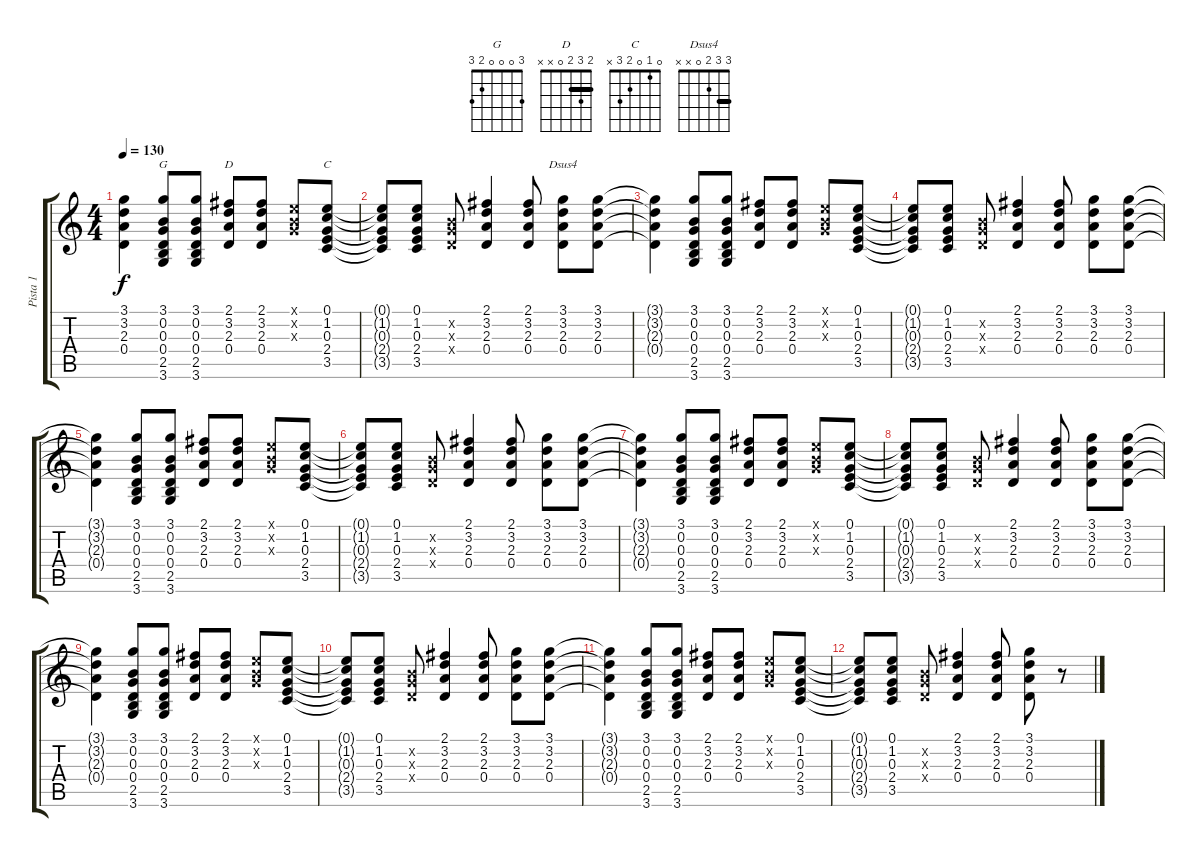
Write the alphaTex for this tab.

\track ("Pista 1" "Pista 1") {instrument electricguitarclean}
\staff {score tabs}
\tuning (E4 B3 G3 D3 A2 E2) {hide}
\chord ("G" 3 0 0 0 2 3)
\chord ("D" 2 3 2 0 x x) {barre 2}
\chord ("C" 0 1 0 2 3 x)
\chord ("Dsus4" 3 3 2 0 x x) {barre 3}
\ts (4 4)
\tempo 130
\clef g2
\ks c
(3.1{t} 3.2{t} 2.3{t} 0.4{t}).4{dy f} (3.1 0.2 0.3 0.4 2.5 3.6).8{ch "G"} (3.1 0.2 0.3 0.4 2.5 3.6).8 (2.1 3.2 2.3 0.4).8{ch "D"} (2.1 3.2 2.3 0.4).8 (0.1{x} 0.2{x} 0.3{x}).8 (0.1 1.2 0.3 2.4 3.5).8{ch "C"} |
(0.1{t} 1.2{t} 0.3{t} 2.4{t} 3.5{t}).8 (0.1 1.2 0.3 2.4 3.5).8 (0.2{x} 0.3{x} 0.4{x}).8 (2.1 3.2 2.3 0.4).4 (2.1 3.2 2.3 0.4).8 (3.1 3.2 2.3 0.4).8{ch "Dsus4"} (3.1 3.2 2.3 0.4).8 |
(3.1{t} 3.2{t} 2.3{t} 0.4{t}).4 (3.1 0.2 0.3 0.4 2.5 3.6).8 (3.1 0.2 0.3 0.4 2.5 3.6).8 (2.1 3.2 2.3 0.4).8 (2.1 3.2 2.3 0.4).8 (0.1{x} 0.2{x} 0.3{x}).8 (0.1 1.2 0.3 2.4 3.5).8 |
(0.1{t} 1.2{t} 0.3{t} 2.4{t} 3.5{t}).8 (0.1 1.2 0.3 2.4 3.5).8 (0.2{x} 0.3{x} 0.4{x}).8 (2.1 3.2 2.3 0.4).4 (2.1 3.2 2.3 0.4).8 (3.1 3.2 2.3 0.4).8 (3.1 3.2 2.3 0.4).8 |
(3.1{t} 3.2{t} 2.3{t} 0.4{t}).4 (3.1 0.2 0.3 0.4 2.5 3.6).8 (3.1 0.2 0.3 0.4 2.5 3.6).8 (2.1 3.2 2.3 0.4).8 (2.1 3.2 2.3 0.4).8 (0.1{x} 0.2{x} 0.3{x}).8 (0.1 1.2 0.3 2.4 3.5).8 |
(0.1{t} 1.2{t} 0.3{t} 2.4{t} 3.5{t}).8 (0.1 1.2 0.3 2.4 3.5).8 (0.2{x} 0.3{x} 0.4{x}).8 (2.1 3.2 2.3 0.4).4 (2.1 3.2 2.3 0.4).8 (3.1 3.2 2.3 0.4).8 (3.1 3.2 2.3 0.4).8 |
(3.1{t} 3.2{t} 2.3{t} 0.4{t}).4 (3.1 0.2 0.3 0.4 2.5 3.6).8 (3.1 0.2 0.3 0.4 2.5 3.6).8 (2.1 3.2 2.3 0.4).8 (2.1 3.2 2.3 0.4).8 (0.1{x} 0.2{x} 0.3{x}).8 (0.1 1.2 0.3 2.4 3.5).8 |
(0.1{t} 1.2{t} 0.3{t} 2.4{t} 3.5{t}).8 (0.1 1.2 0.3 2.4 3.5).8 (0.2{x} 0.3{x} 0.4{x}).8 (2.1 3.2 2.3 0.4).4 (2.1 3.2 2.3 0.4).8 (3.1 3.2 2.3 0.4).8 (3.1 3.2 2.3 0.4).8 |
(3.1{t} 3.2{t} 2.3{t} 0.4{t}).4 (3.1 0.2 0.3 0.4 2.5 3.6).8 (3.1 0.2 0.3 0.4 2.5 3.6).8 (2.1 3.2 2.3 0.4).8 (2.1 3.2 2.3 0.4).8 (0.1{x} 0.2{x} 0.3{x}).8 (0.1 1.2 0.3 2.4 3.5).8 |
(0.1{t} 1.2{t} 0.3{t} 2.4{t} 3.5{t}).8 (0.1 1.2 0.3 2.4 3.5).8 (0.2{x} 0.3{x} 0.4{x}).8 (2.1 3.2 2.3 0.4).4 (2.1 3.2 2.3 0.4).8 (3.1 3.2 2.3 0.4).8 (3.1 3.2 2.3 0.4).8 |
(3.1{t} 3.2{t} 2.3{t} 0.4{t}).4 (3.1 0.2 0.3 0.4 2.5 3.6).8 (3.1 0.2 0.3 0.4 2.5 3.6).8 (2.1 3.2 2.3 0.4).8 (2.1 3.2 2.3 0.4).8 (0.1{x} 0.2{x} 0.3{x}).8 (0.1 1.2 0.3 2.4 3.5).8 |
(0.1{t} 1.2{t} 0.3{t} 2.4{t} 3.5{t}).8 (0.1 1.2 0.3 2.4 3.5).8 (0.2{x} 0.3{x} 0.4{x}).8 (2.1 3.2 2.3 0.4).4 (2.1 3.2 2.3 0.4).8 (3.1 3.2 2.3 0.4).8 r.8
